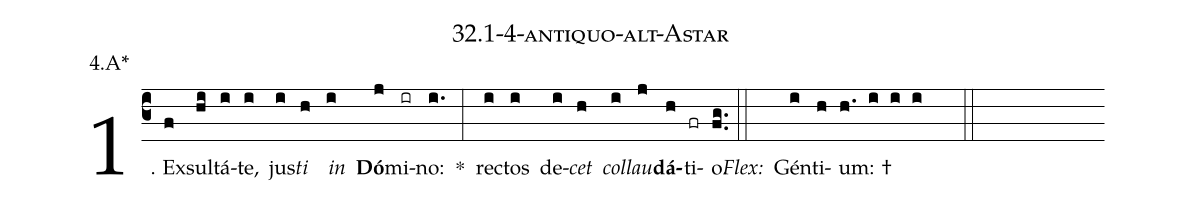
name: 32.1-4-antiquo-alt-Astar;
annotation: 4.A*;
%%
(c3)1. Ex(f)sul(hi)tá(i)te,(i) jus(i)<i>ti</i>(h) <i>in</i>(i) <b>Dó</b>(j)mi(ir)no:(i.) *(:) rec(i)tos(i) de(i)<i>cet</i>(h) <i>col</i>(i)<i>lau</i>(j)<b>dá</b>(h)ti(fr)o.(fg..) (::)
<i>Flex:</i>()  Gén(i)ti(h)um: †(h. i i i  ::)
